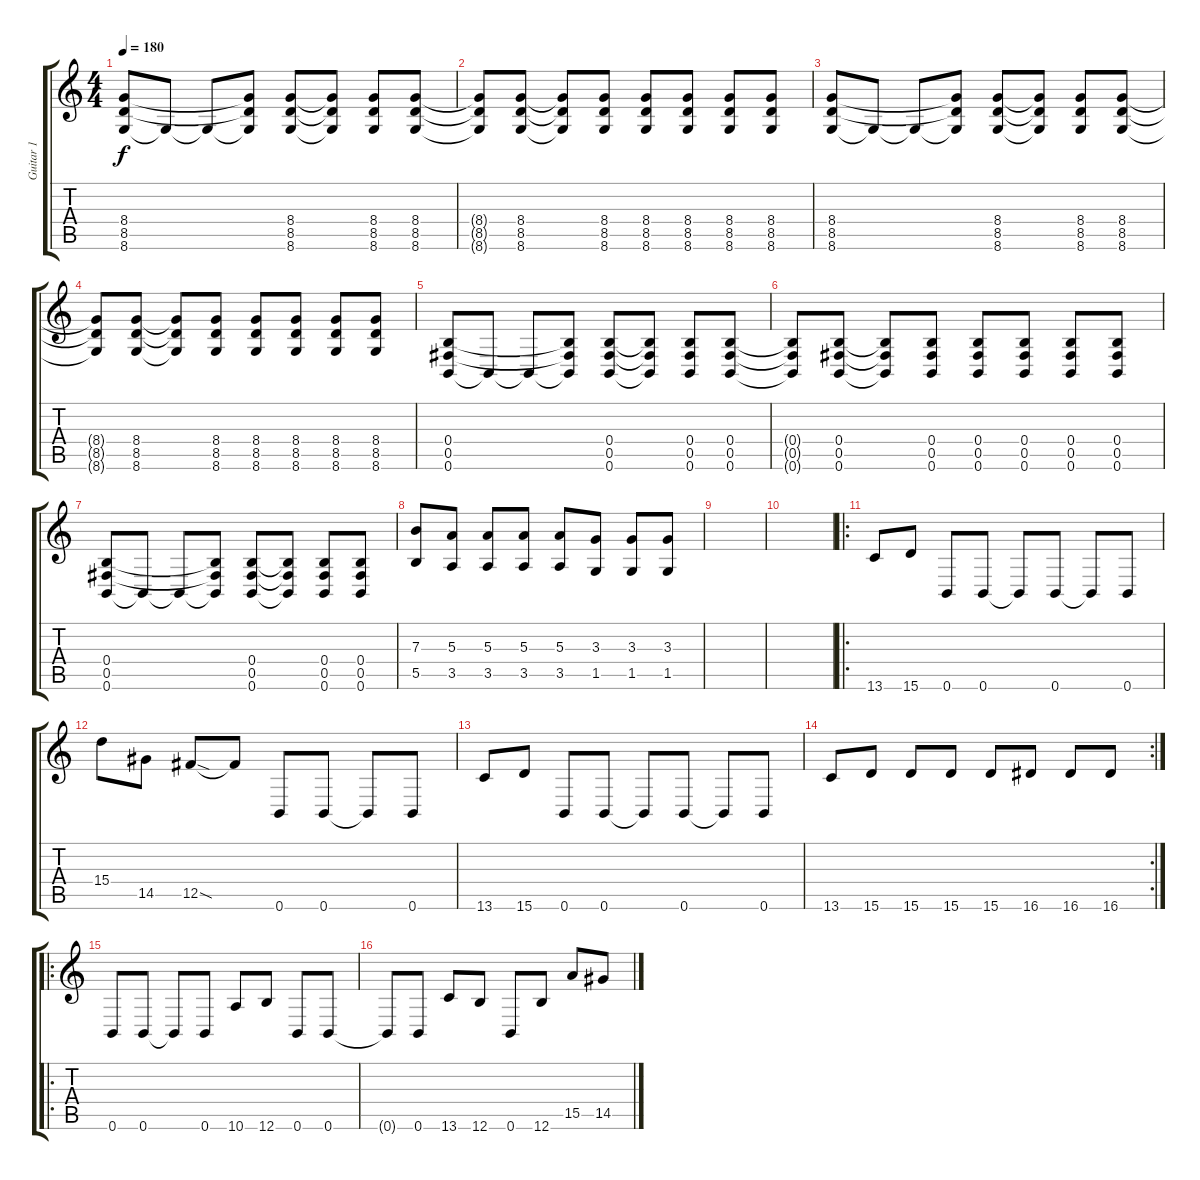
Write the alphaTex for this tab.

\track ("Guitar 1" "Guitar 1") {instrument distortionguitar}
\staff {score tabs}
\tuning (Db4 Ab3 E3 B2 Gb2 B1) {hide}
\ts (4 4)
\tempo 180
\clef g2
\ks c
(8.4 8.5 8.6).8{dy f} 8.6{t}.8 8.6{t}.8 (8.4{t} 8.5{t} 8.6{t}).8 (8.4 8.5 8.6).8 (8.4{t} 8.5{t} 8.6{t}).8 (8.4 8.5 8.6).8 (8.4 8.5 8.6).8 |
(8.4{t} 8.5{t} 8.6{t}).8 (8.4 8.5 8.6).8 (8.4{t} 8.5{t} 8.6{t}).8 (8.4 8.5 8.6).8 (8.4 8.5 8.6).8 (8.4 8.5 8.6).8 (8.4 8.5 8.6).8 (8.4 8.5 8.6).8 |
(8.4 8.5 8.6).8 8.6{t}.8 8.6{t}.8 (8.4{t} 8.5{t} 8.6{t}).8 (8.4 8.5 8.6).8 (8.4{t} 8.5{t} 8.6{t}).8 (8.4 8.5 8.6).8 (8.4 8.5 8.6).8 |
(8.4{t} 8.5{t} 8.6{t}).8 (8.4 8.5 8.6).8 (8.4{t} 8.5{t} 8.6{t}).8 (8.4 8.5 8.6).8 (8.4 8.5 8.6).8 (8.4 8.5 8.6).8 (8.4 8.5 8.6).8 (8.4 8.5 8.6).8 |
(0.4 0.5 0.6).8 0.6{t}.8 0.6{t}.8 (0.4{t} 0.5{t} 0.6{t}).8 (0.4 0.5 0.6).8 (0.4{t} 0.5{t} 0.6{t}).8 (0.4 0.5 0.6).8 (0.4 0.5 0.6).8 |
(0.4{t} 0.5{t} 0.6{t}).8 (0.4 0.5 0.6).8 (0.4{t} 0.5{t} 0.6{t}).8 (0.4 0.5 0.6).8 (0.4 0.5 0.6).8 (0.4 0.5 0.6).8 (0.4 0.5 0.6).8 (0.4 0.5 0.6).8 |
(0.4 0.5 0.6).8 0.6{t}.8 0.6{t}.8 (0.4{t} 0.5{t} 0.6{t}).8 (0.4 0.5 0.6).8 (0.4{t} 0.5{t} 0.6{t}).8 (0.4 0.5 0.6).8 (0.4 0.5 0.6).8 |
(7.3 5.5).8 (5.3 3.5).8 (5.3 3.5).8 (5.3 3.5).8 (5.3 3.5).8 (3.3 1.5).8 (3.3 1.5).8 (3.3 1.5).8 |
|
|
\ro
13.6.8 15.6.8 0.6.8 0.6.8 0.6{t}.8 0.6.8 0.6{t}.8 0.6.8 |
15.4.8 14.5.8 12.5{sod}.8 12.5{t}.8 0.6.8 0.6.8 0.6{t}.8 0.6.8 |
13.6.8 15.6.8 0.6.8 0.6.8 0.6{t}.8 0.6.8 0.6{t}.8 0.6.8 |
\rc 2
13.6.8 15.6.8 15.6.8 15.6.8 15.6.8 16.6.8 16.6.8 16.6.8 |
\ro
0.6.8 0.6.8 0.6{t}.8 0.6.8 10.6.8 12.6.8 0.6.8 0.6.8 |
0.6{t}.8 0.6.8 13.6.8 12.6.8 0.6.8 12.6.8 15.5.8 14.5.8
